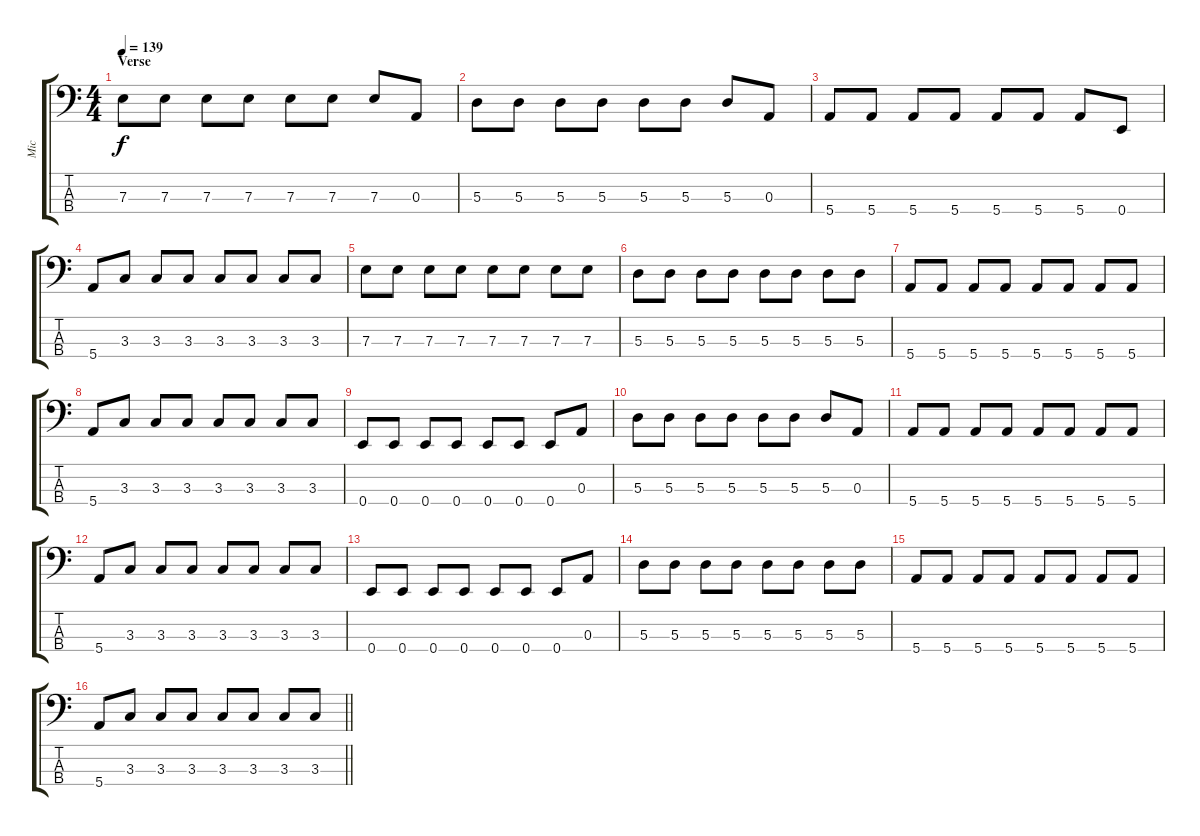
\track ("Mic" "Mic") {instrument electricbassfinger}
\staff {score tabs}
\tuning (G2 D2 A1 E1) {hide}
\ts (4 4)
\section ("" "Verse")
\tempo 139
\clef f4
\ks c
7.3.8{dy f} 7.3.8 7.3.8 7.3.8 7.3.8 7.3.8 7.3.8 0.3.8 |
5.3.8 5.3.8 5.3.8 5.3.8 5.3.8 5.3.8 5.3.8 0.3.8 |
5.4.8 5.4.8 5.4.8 5.4.8 5.4.8 5.4.8 5.4.8 0.4.8 |
5.4.8 3.3.8 3.3.8 3.3.8 3.3.8 3.3.8 3.3.8 3.3.8 |
7.3.8 7.3.8 7.3.8 7.3.8 7.3.8 7.3.8 7.3.8 7.3.8 |
5.3.8 5.3.8 5.3.8 5.3.8 5.3.8 5.3.8 5.3.8 5.3.8 |
5.4.8 5.4.8 5.4.8 5.4.8 5.4.8 5.4.8 5.4.8 5.4.8 |
5.4.8 3.3.8 3.3.8 3.3.8 3.3.8 3.3.8 3.3.8 3.3.8 |
0.4.8 0.4.8 0.4.8 0.4.8 0.4.8 0.4.8 0.4.8 0.3.8 |
5.3.8 5.3.8 5.3.8 5.3.8 5.3.8 5.3.8 5.3.8 0.3.8 |
5.4.8 5.4.8 5.4.8 5.4.8 5.4.8 5.4.8 5.4.8 5.4.8 |
5.4.8 3.3.8 3.3.8 3.3.8 3.3.8 3.3.8 3.3.8 3.3.8 |
0.4.8 0.4.8 0.4.8 0.4.8 0.4.8 0.4.8 0.4.8 0.3.8 |
5.3.8 5.3.8 5.3.8 5.3.8 5.3.8 5.3.8 5.3.8 5.3.8 |
5.4.8 5.4.8 5.4.8 5.4.8 5.4.8 5.4.8 5.4.8 5.4.8 |
\barLineRight lightlight
5.4.8 3.3.8 3.3.8 3.3.8 3.3.8 3.3.8 3.3.8 3.3.8
